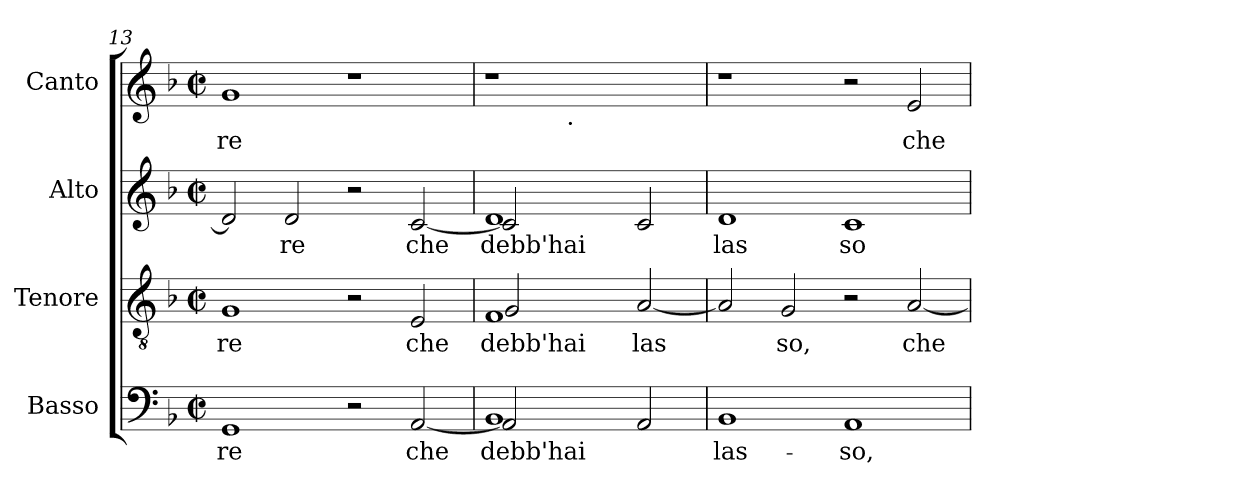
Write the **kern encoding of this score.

**kern	**text	**kern	**text	**kern	**text	**kern	**text
*part4	*part4	*part3	*part3	*part2	*part2	*part1	*part1
*staff4	*staff4	*staff3	*staff3	*staff2	*staff2	*staff1	*staff1
*I"Basso	*	*I"Tenore	*	*I"Alto	*	*I"Canto	*
*clefF4	*	*clefGv2	*	*clefG2	*	*clefG2	*
*k[b-]	*	*k[b-]	*	*k[b-]	*	*k[b-]	*
*F:	*	*F:	*	*F:	*	*F:	*
*M2/2	*	*M2/2	*	*M2/2	*	*M2/2	*
*met(c|)	*	*met(c|)	*	*met(c|)	*	*met(c|)	*
=13	=13	=13	=13	=13	=13	=13	=13
!	!LO:LY:b:cj	!	!LO:LY:b:cj	!	!LO:LY:b:cj	!	!LO:LY:b:cj
1GG	-re	1G	-re	2d/]	.	1g	-re
!	!	!	!	!	!LO:LY:b:cj	!	!
.	.	.	.	2d/	re	.	.
2r	.	2r	.	2r	.	1r	.
!	!LO:LY:b:cj	!	!LO:LY:b:cj	!	!LO:LY:b:cj	!	!
[<2AA/	che	2E/	che	[<2c/	che	.	.
=14	=14	=14	=14	=14	=14	=14	=14
*^	*	*	*	*	*	*	*
!	!	!LO:LY:b:cj	!	!LO:LY:b:cj	!	!LO:LY:b:cj	!	!
*	*	*	*^	*	*^	*	*^	*
1BB-	2AA/]	debb'hai	1F	2G/	debb'hai	1d	2c/]	debb'hai	1r	4ryy	.
.	.	.	.	.	.	.	.	.	.	8...ryy	.
!	!	!	!	!	!	!	!	!	!	!LO:TX:b:t=.	!
.	.	.	.	.	.	.	.	.	.	1ryy	.
.	1ryy	.	.	1ryy	.	.	1ryy	.	.	.	.
!	!	!LO:LY:b:cj	!	!	!LO:LY:b:cj	!	!	!LO:LY:b:cj	!	!	!
2AA/	.	.	[<2A/	.	las-	2c/	.	.	2ryy	.	.
.	.	.	.	.	.	.	.	.	.	64ryy	.
=15	=15	=15	=15	=15	=15	=15	=15	=15	=15	=15	=15
!	!	!LO:LY:b:cj	!	!	!LO:LY:b:cj	!	!	!LO:LY:b:cj	!	!	!
*v	*v	*	*	*	*	*v	*v	*	*v	*v	*
*	*	*v	*v	*	*	*	*	*
1BB-	las-	2A/]	--	1d	las	1r	.
!	!	!	!LO:LY:b:cj	!	!	!	!
.	.	2G/	-so,	.	.	.	.
!	!LO:LY:b:cj	!	!	!	!LO:LY:b:cj	!	!
1AA	-so,	2r	.	1c	so	2r	.
!	!	!	!LO:LY:b:cj	!	!	!	!LO:LY:b:cj
.	.	[<2A/	che	.	.	2e/	che
=	=	=	=	=	=	=	=
*-	*-	*-	*-	*-	*-	*-	*-
